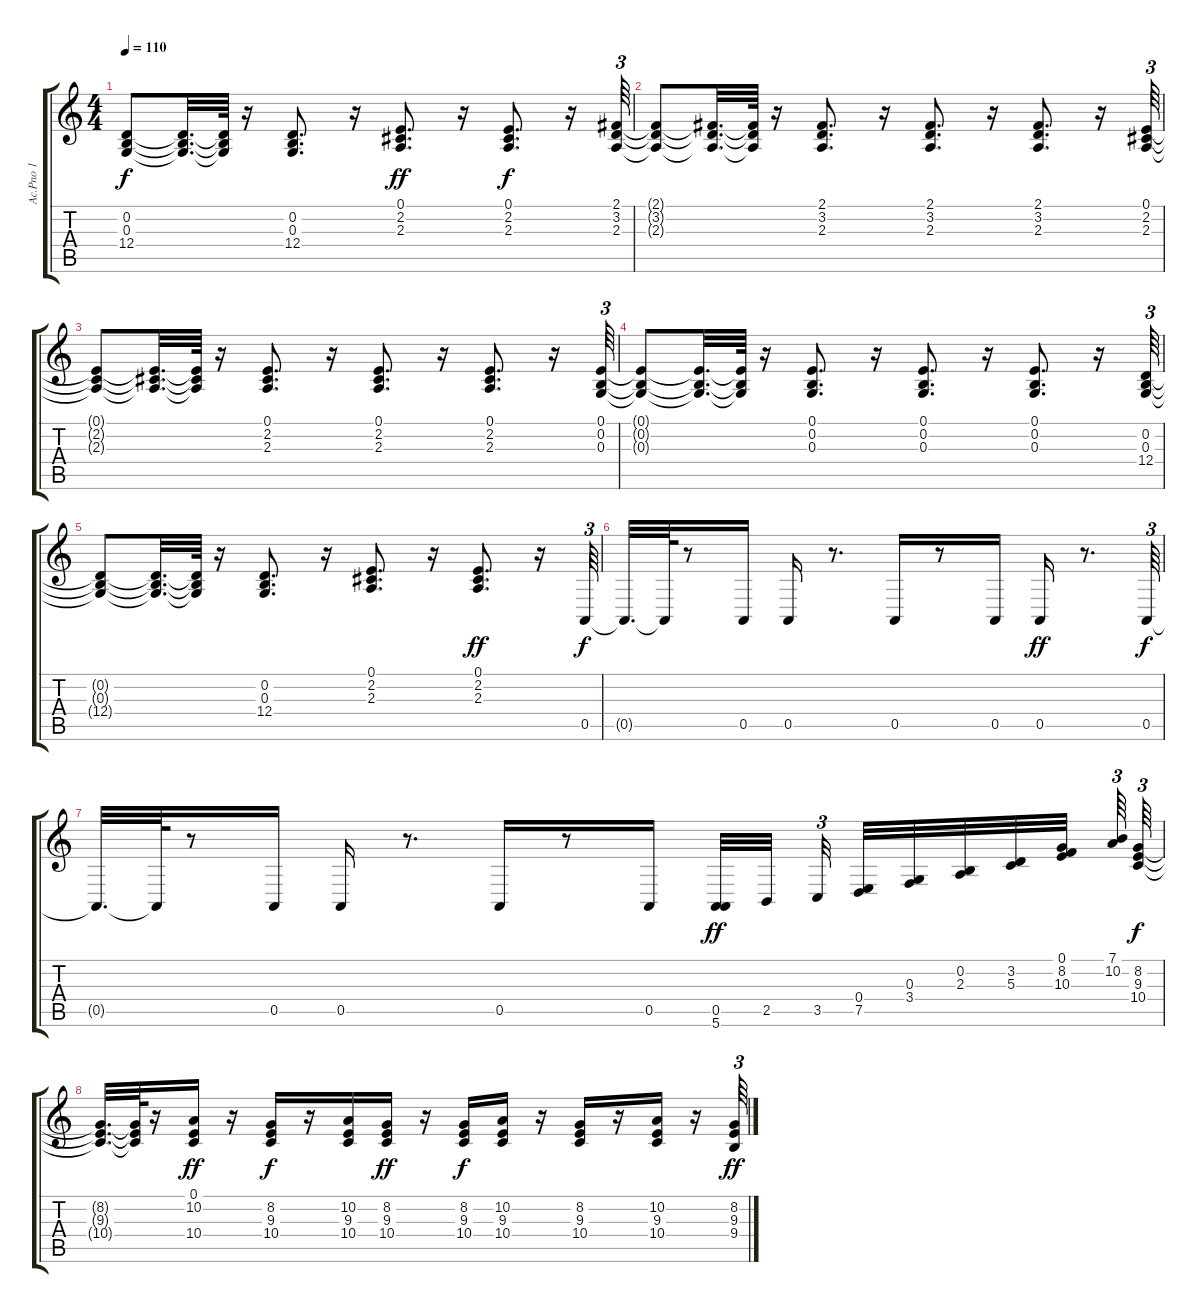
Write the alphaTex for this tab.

\track ("Ac.Pno 1" "Ac.Pno 1") {instrument acousticgrandpiano}
\staff {score tabs}
\tuning (E4 B3 G3 D3 A2 E2) {hide}
\ts (4 4)
\tempo 110
\clef g2
\ks c
(0.2{t} 0.3{t} 12.4{t}).8{dy f} (0.2{t} 0.3{t} 12.4{t}).32{d} (0.2{t} 0.3{t} 12.4{t}).64 r.16 (0.2 0.3 12.4).8{d} r.16 (0.1 2.2 2.3).8{d dy ff} r.16 (0.1 2.2 2.3).8{d dy f} r.16 (2.1 3.2 2.3).64{tu (3 2)} |
(2.1{t} 3.2{t} 2.3{t}).8 (2.1{t} 3.2{t} 2.3{t}).32{d} (2.1{t} 3.2{t} 2.3{t}).64 r.16 (2.1 3.2 2.3).8{d} r.16 (2.1 3.2 2.3).8{d} r.16 (2.1 3.2 2.3).8{d} r.16 (0.1 2.2 2.3).64{tu (3 2)} |
(0.1{t} 2.2{t} 2.3{t}).8 (0.1{t} 2.2{t} 2.3{t}).32{d} (0.1{t} 2.2{t} 2.3{t}).64 r.16 (0.1 2.2 2.3).8{d} r.16 (0.1 2.2 2.3).8{d} r.16 (0.1 2.2 2.3).8{d} r.16 (0.1 0.2 0.3).64{tu (3 2)} |
(0.1{t} 0.2{t} 0.3{t}).8 (0.1{t} 0.2{t} 0.3{t}).32{d} (0.1{t} 0.2{t} 0.3{t}).64 r.16 (0.1 0.2 0.3).8{d} r.16 (0.1 0.2 0.3).8{d} r.16 (0.1 0.2 0.3).8{d} r.16 (0.2 0.3 12.4).64{tu (3 2)} |
(0.2{t} 0.3{t} 12.4{t}).8 (0.2{t} 0.3{t} 12.4{t}).32{d} (0.2{t} 0.3{t} 12.4{t}).64 r.16 (0.2 0.3 12.4).8{d} r.16 (0.1 2.2 2.3).8{d} r.16 (0.1 2.2 2.3).8{d dy ff} r.16 0.5.64{tu (3 2) dy f} |
0.5{t}.32{d} 0.5{t}.64 r.8 0.5.16 0.5.16 r.8{d} 0.5.16 r.8 0.5.16 0.5.16{dy ff} r.8{d} 0.5.64{tu (3 2) dy f} |
0.5{t}.32{d} 0.5{t}.64 r.8 0.5.16 0.5.16 r.8{d} 0.5.16 r.8 0.5.16 (0.5 5.6).32{dy ff} 2.5.32 3.5.32{tu (3 2)} (0.4 7.5).32 (0.3 3.4).32 (0.2 2.3).32 (3.2 5.3).32 (0.1 8.2 10.3).32 (7.1 10.2).64{tu (3 2)} (8.2 9.3 10.4).64{tu (3 2) dy f} |
(8.2{t} 9.3{t} 10.4{t}).32{d} (8.2{t} 9.3{t} 10.4{t}).64 r.16 (0.1 10.2 10.4).16{dy ff} r.16 (8.2 9.3 10.4).16{dy f} r.16 (10.2 9.3 10.4).16 (8.2 9.3 10.4).16{dy ff} r.16 (8.2 9.3 10.4).16{dy f} (10.2 9.3 10.4).16 r.16 (8.2 9.3 10.4).16 r.16 (10.2 9.3 10.4).16 r.16 (8.2 9.3 9.4).64{tu (3 2) dy ff}
